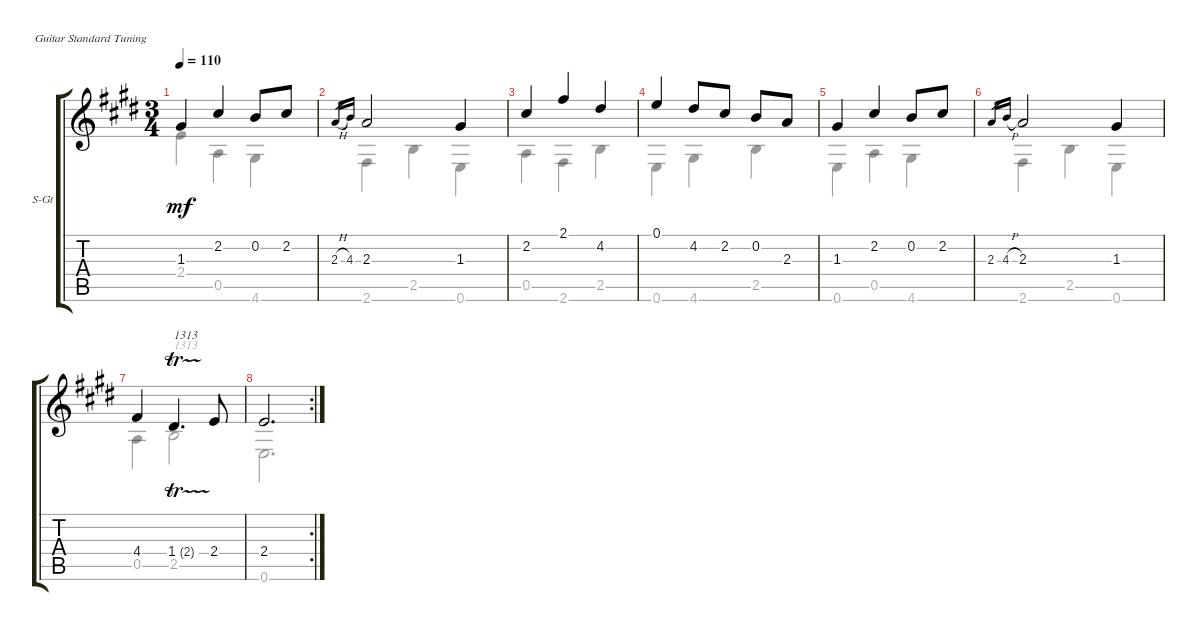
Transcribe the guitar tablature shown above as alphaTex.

\defaultSystemsLayout 4
\bracketExtendMode groupsimilarinstruments
\firstSystemTrackNameOrientation horizontal
\otherSystemsTrackNameOrientation horizontal
\track ("Classical Guitar" "S-Gt") {instrument acousticguitarsteel}
\staff {score tabs}
\tuning (E4 B3 G3 D3 A2 E2)
\voice
\ts (3 4)
\tempo 110
\clef g2
\ks e
1.3.4{dy mf} 2.2.4 0.2.8 2.2.8 |
2.3{h}.16{gr} 4.3.16{gr} 2.3.2 1.3.4 |
2.2.4 2.1.4 4.2.4 |
0.1.4 4.2.8 2.2.8 0.2.8 2.3.8 |
1.3.4 2.2.4 0.2.8 2.2.8 |
2.3.16{gr} 4.3{h}.16{gr} 2.3.2 1.3.4 |
4.4.4 1.4{tr (2 16)}.4{d txt "1313"} 2.4.8 |
\rc 2
2.4.2{d}
\voice
\clef g2
\ottava regular
\simile none
\ks e
2.4.4{dy mf} 0.5.4 4.6.4 |
2.6.4 2.5.4 0.6.4 |
0.5.4 2.6.4 2.5.4 |
0.6.4 4.6.4 2.5.4 |
0.6.4 0.5.4 4.6.4 |
2.6.4 2.5.4 0.6.4 |
0.5.4 2.5.2{txt "1313"} |
0.6.2{d}
